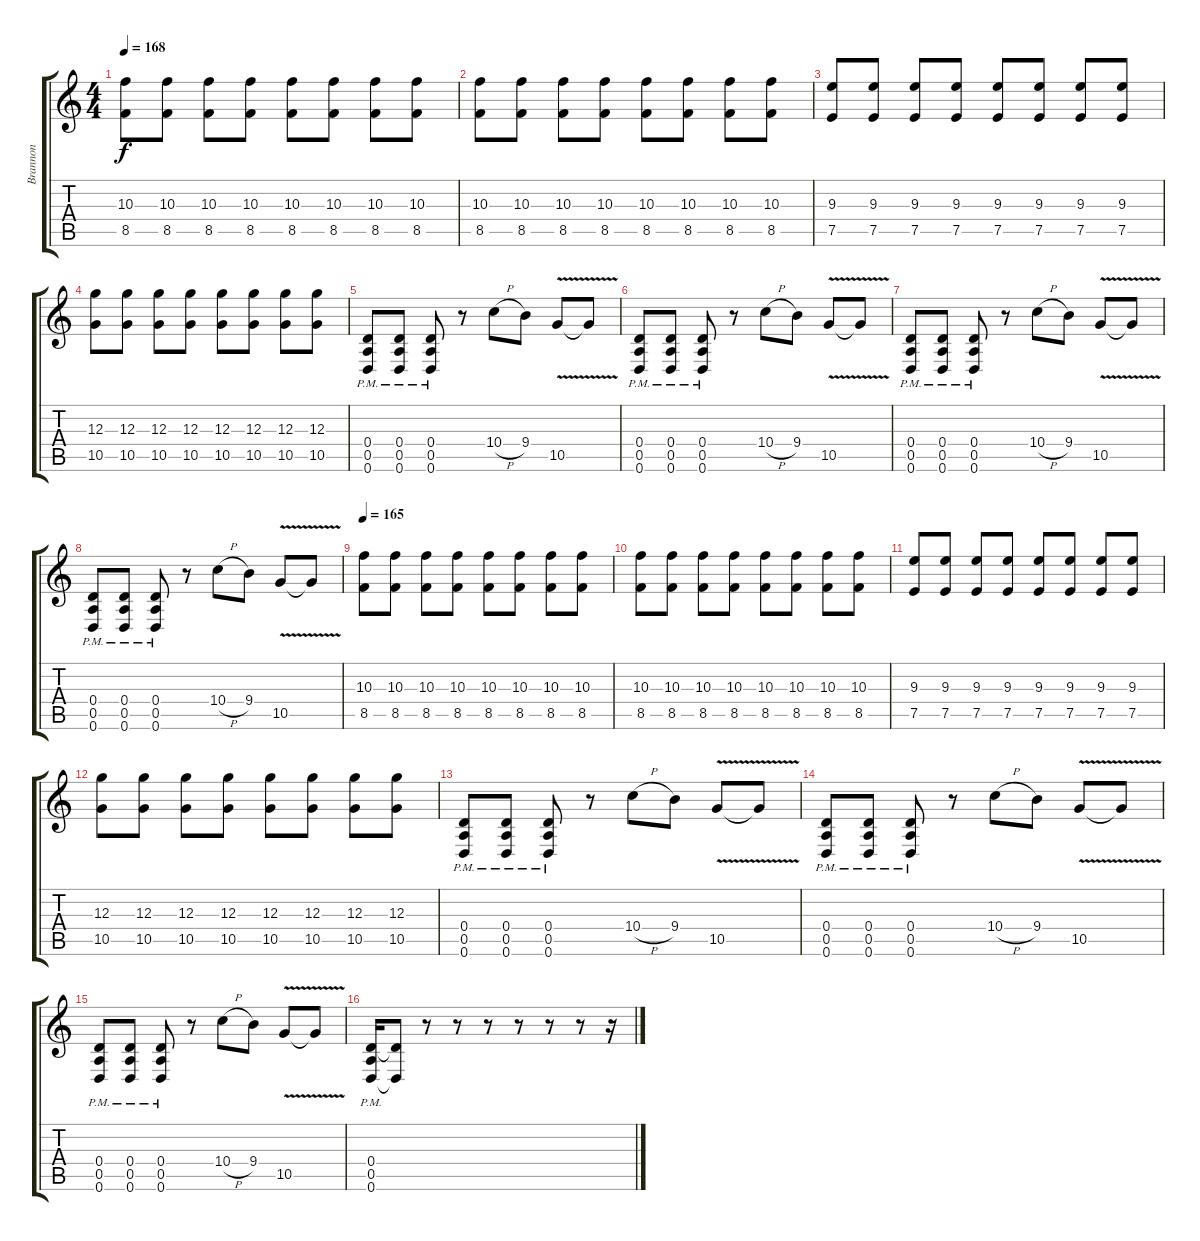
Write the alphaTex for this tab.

\track ("Brannon" "Brannon") {instrument distortionguitar}
\staff {score tabs}
\tuning (E4 B3 G3 D3 A2 D2) {hide}
\ts (4 4)
\tempo 168
\clef g2
\ks c
(10.3 8.5).8{dy f instrument distortionguitar} (10.3 8.5).8 (10.3 8.5).8 (10.3 8.5).8 (10.3 8.5).8 (10.3 8.5).8 (10.3 8.5).8 (10.3 8.5).8 |
(10.3 8.5).8{instrument distortionguitar} (10.3 8.5).8 (10.3 8.5).8 (10.3 8.5).8 (10.3 8.5).8 (10.3 8.5).8 (10.3 8.5).8 (10.3 8.5).8 |
(9.3 7.5).8 (9.3 7.5).8 (9.3 7.5).8 (9.3 7.5).8 (9.3 7.5).8 (9.3 7.5).8 (9.3 7.5).8 (9.3 7.5).8 |
(12.3 10.5).8 (12.3 10.5).8 (12.3 10.5).8 (12.3 10.5).8 (12.3 10.5).8 (12.3 10.5).8 (12.3 10.5).8 (12.3 10.5).8 |
(0.4{pm} 0.5{pm} 0.6{pm}).8{instrument distortionguitar} (0.4{pm} 0.5{pm} 0.6{pm}).8 (0.4{pm} 0.5{pm} 0.6{pm}).8 r.8 10.4{h}.8 9.4.8 10.5{v}.8{instrument guitarharmonics} 10.5{t}.8 |
(0.4{pm} 0.5{pm} 0.6{pm}).8{instrument distortionguitar} (0.4{pm} 0.5{pm} 0.6{pm}).8 (0.4{pm} 0.5{pm} 0.6{pm}).8 r.8 10.4{h}.8 9.4.8 10.5{v}.8{instrument guitarharmonics} 10.5{t}.8 |
(0.4{pm} 0.5{pm} 0.6{pm}).8{instrument distortionguitar} (0.4{pm} 0.5{pm} 0.6{pm}).8 (0.4{pm} 0.5{pm} 0.6{pm}).8 r.8 10.4{h}.8 9.4.8 10.5{v}.8{instrument guitarharmonics} 10.5{t}.8 |
(0.4{pm} 0.5{pm} 0.6{pm}).8{instrument distortionguitar} (0.4{pm} 0.5{pm} 0.6{pm}).8 (0.4{pm} 0.5{pm} 0.6{pm}).8 r.8 10.4{h}.8 9.4.8 10.5{v}.8{instrument guitarharmonics} 10.5{t}.8 |
\tempo 165
(10.3 8.5).8{instrument distortionguitar} (10.3 8.5).8 (10.3 8.5).8 (10.3 8.5).8 (10.3 8.5).8 (10.3 8.5).8 (10.3 8.5).8 (10.3 8.5).8 |
(10.3 8.5).8{instrument distortionguitar} (10.3 8.5).8 (10.3 8.5).8 (10.3 8.5).8 (10.3 8.5).8 (10.3 8.5).8 (10.3 8.5).8 (10.3 8.5).8 |
(9.3 7.5).8 (9.3 7.5).8 (9.3 7.5).8 (9.3 7.5).8 (9.3 7.5).8 (9.3 7.5).8 (9.3 7.5).8 (9.3 7.5).8 |
(12.3 10.5).8 (12.3 10.5).8 (12.3 10.5).8 (12.3 10.5).8 (12.3 10.5).8 (12.3 10.5).8 (12.3 10.5).8 (12.3 10.5).8 |
(0.4{pm} 0.5{pm} 0.6{pm}).8{instrument distortionguitar} (0.4{pm} 0.5{pm} 0.6{pm}).8 (0.4{pm} 0.5{pm} 0.6{pm}).8 r.8 10.4{h}.8 9.4.8 10.5{v}.8{instrument guitarharmonics} 10.5{t}.8 |
(0.4{pm} 0.5{pm} 0.6{pm}).8{instrument distortionguitar} (0.4{pm} 0.5{pm} 0.6{pm}).8 (0.4{pm} 0.5{pm} 0.6{pm}).8 r.8 10.4{h}.8 9.4.8 10.5{v}.8{instrument guitarharmonics} 10.5{t}.8 |
(0.4{pm} 0.5{pm} 0.6{pm}).8{instrument distortionguitar} (0.4{pm} 0.5{pm} 0.6{pm}).8 (0.4{pm} 0.5{pm} 0.6{pm}).8 r.8 10.4{h}.8 9.4.8 10.5{v}.8{instrument guitarharmonics} 10.5{t}.8 |
(0.4{pm} 0.5{pm} 0.6{pm}).16{instrument distortionguitar} (0.4{t} 0.6{t}).8 r.8 r.8 r.8 r.8 r.8 r.8 r.16
